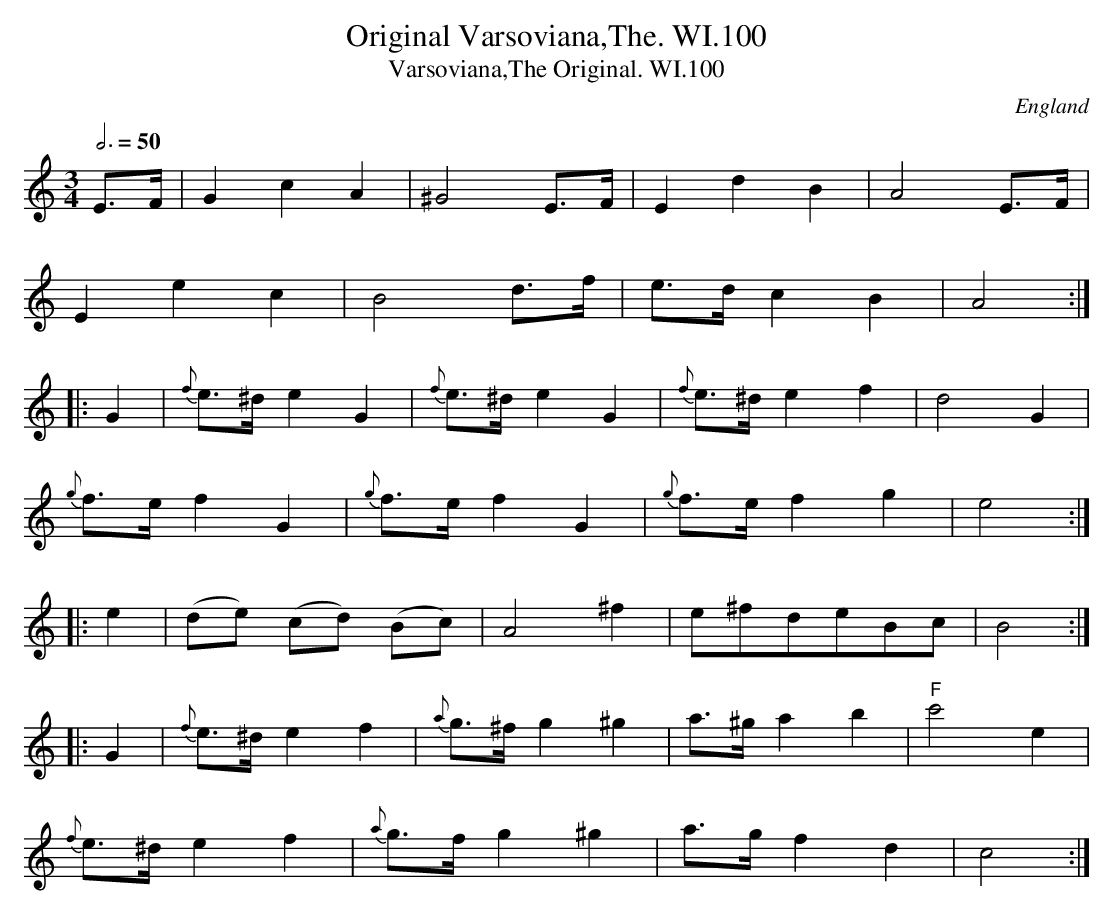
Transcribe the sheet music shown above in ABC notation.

X:1
T:Original Varsoviana,The. WI.100
T:Varsoviana,The Original. WI.100
L:1/8
M:3/4
O:England
Q:3/4=50
K:C
E>F|G2c2A2|^G4E>F|E2d2B2|"^"A4E>F|!
E2e2c2|"^"B4d>f|e>dc2B2|A4:|!
|:G2|{f}e>^de2G2|{f}e>^de2G2|{f}e>^de2f2|"^"d4G2|!
{g}f>ef2G2|{g}f>ef2G2|{g}f>ef2g2|e4:|!
|:e2|(de) (cd) (Bc)|"^"A4^f2|e^fdeBc|B4:|!
|:G2|{f}e>^de2f2|{a}g>^fg2^g2|a>^ga2b2|"^F"c'4e2|!
{f}e>^de2f2|{a}g>fg2^g2|a>gf2d2|c4:|
